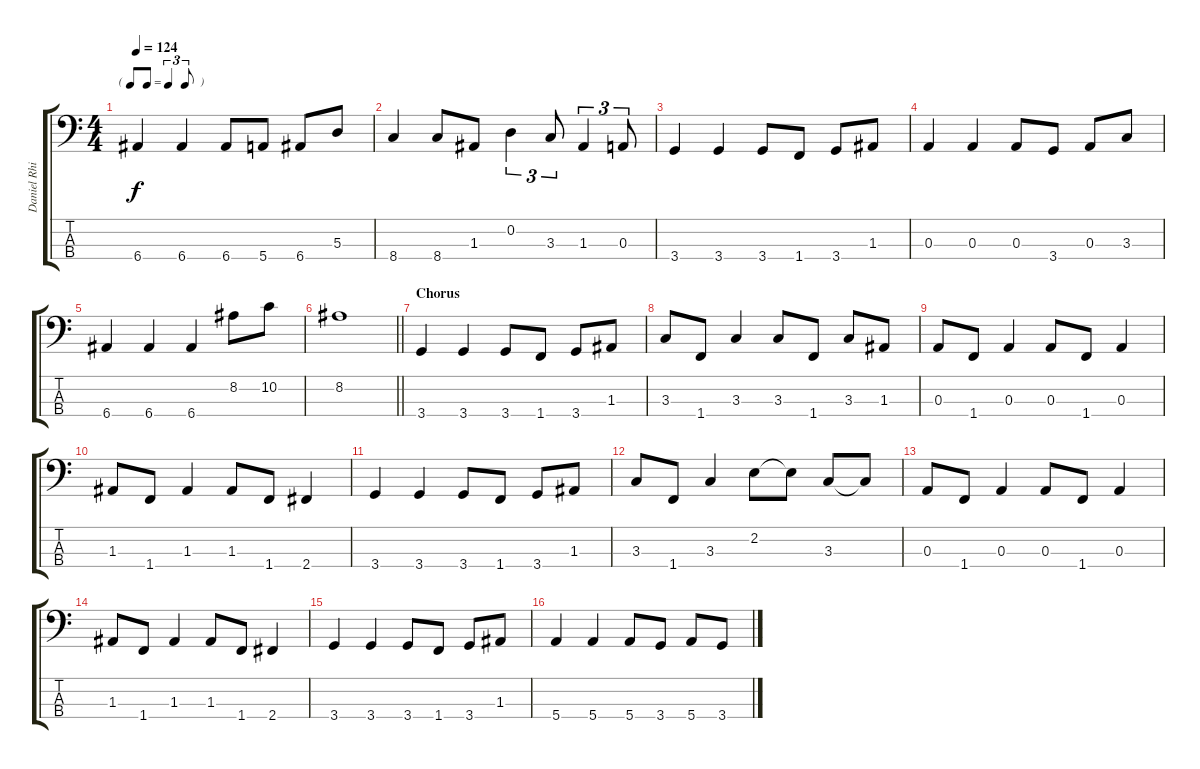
\track ("Daniel Rhine - Bass Guitar" "Daniel Rhi") {instrument electricbassfinger}
\staff {score tabs}
\tuning (G2 D2 A1 E1) {hide}
\ts (4 4)
\tf triplet8th
\tempo 124
\clef f4
\ks c
6.4.4{dy f} 6.4.4 6.4.8 5.4.8 6.4.8 5.3.8 |
8.4.4 8.4.8 1.3.8 0.2.4{tu (3 2)} 3.3.8{tu (3 2)} 1.3.4{tu (3 2)} 0.3.8{tu (3 2)} |
3.4.4 3.4.4 3.4.8 1.4.8 3.4.8 1.3.8 |
0.3.4 0.3.4 0.3.8 3.4.8 0.3.8 3.3.8 |
6.4.4 6.4.4 6.4.4 8.2.8 10.2.8 |
\barLineRight lightlight
8.2.1 |
\section ("" "Chorus")
3.4.4 3.4.4 3.4.8 1.4.8 3.4.8 1.3.8 |
3.3.8 1.4.8 3.3.4 3.3.8 1.4.8 3.3.8 1.3.8 |
0.3.8 1.4.8 0.3.4 0.3.8 1.4.8 0.3.4 |
1.3.8 1.4.8 1.3.4 1.3.8 1.4.8 2.4.4 |
3.4.4 3.4.4 3.4.8 1.4.8 3.4.8 1.3.8 |
3.3.8 1.4.8 3.3.4 2.2.8 2.2{t}.8 3.3.8 3.3{t}.8 |
0.3.8 1.4.8 0.3.4 0.3.8 1.4.8 0.3.4 |
1.3.8 1.4.8 1.3.4 1.3.8 1.4.8 2.4.4 |
3.4.4 3.4.4 3.4.8 1.4.8 3.4.8 1.3.8 |
5.4.4 5.4.4 5.4.8 3.4.8 5.4.8 3.4.8
